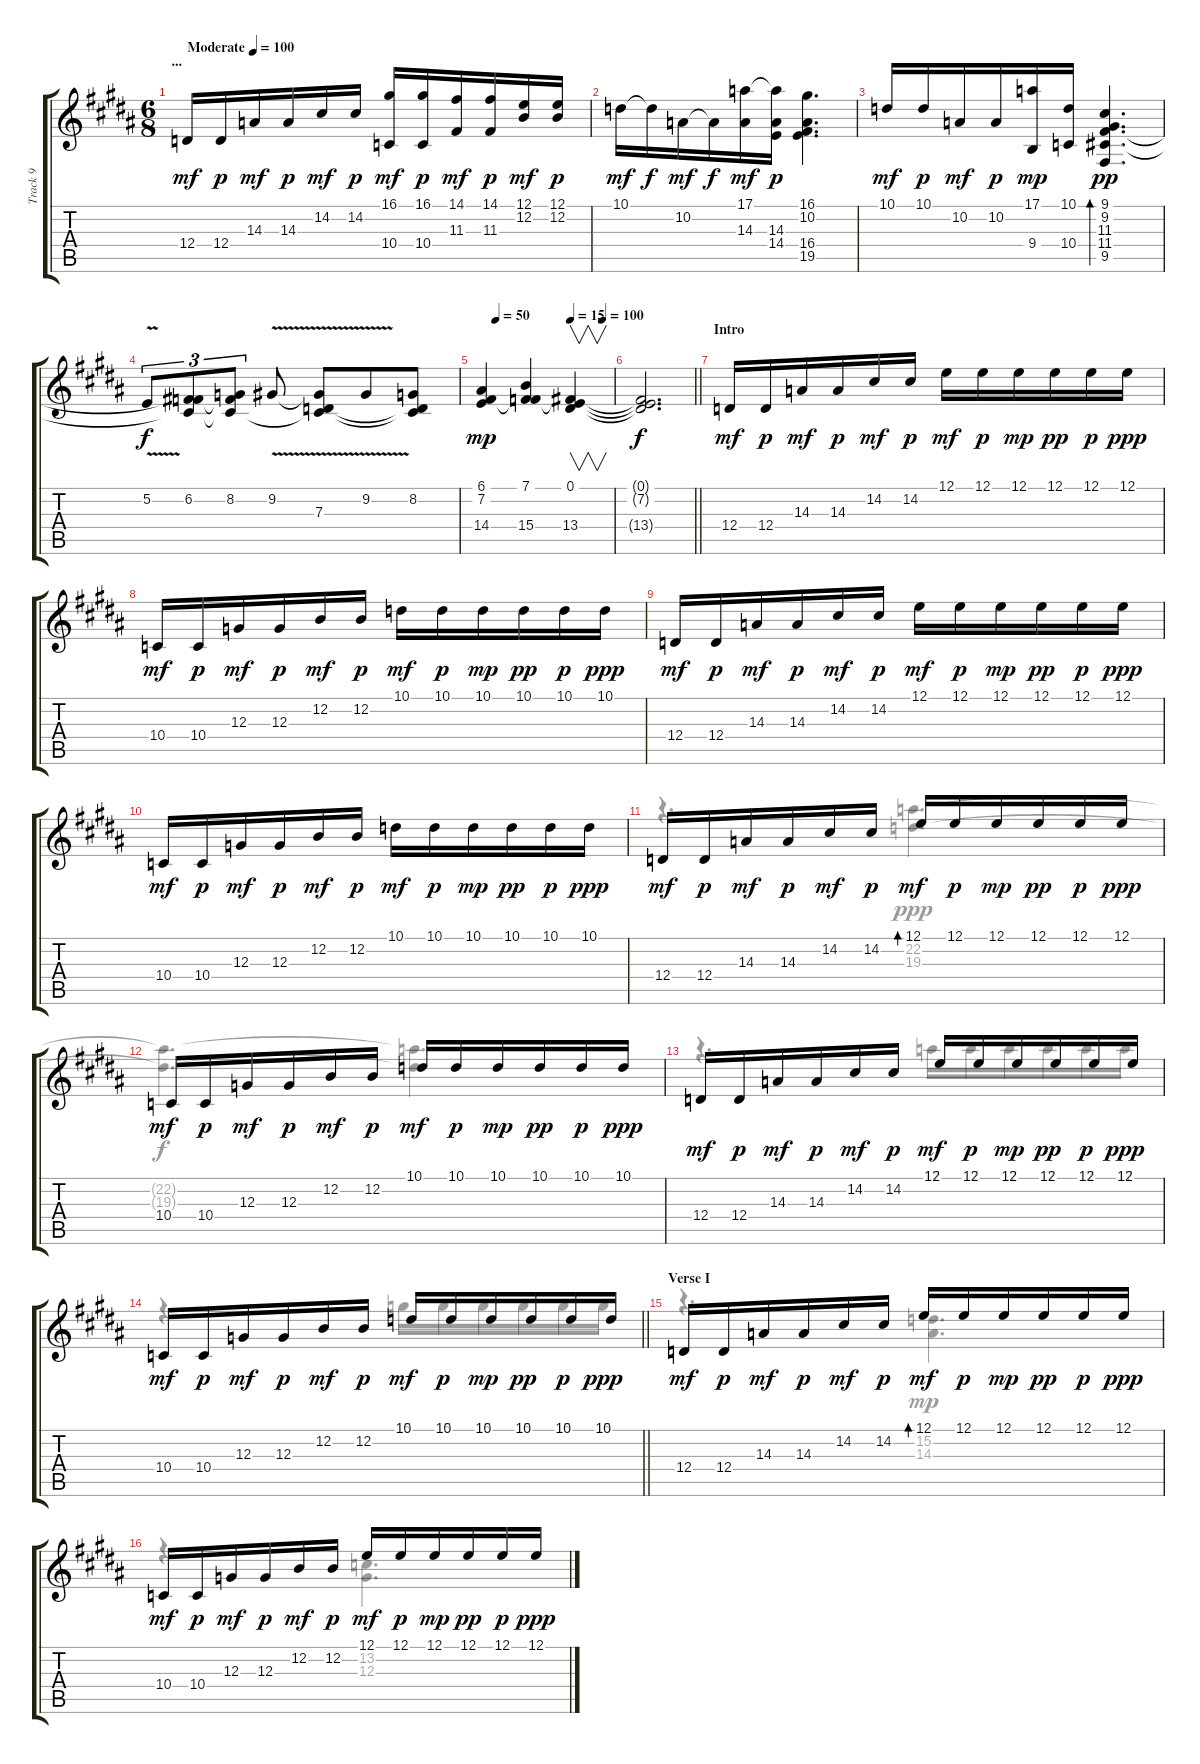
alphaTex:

\track ("Track 9" "Track 9") {instrument electricpiano1}
\staff {score tabs}
\tuning (E4 B3 G3 D3 A2 E2) {hide}
\voice
\ts (6 8)
\section ("" "...")
\tempo (100 "Moderate")
\clef g2
\ks b
12.4.16{dy mf instrument electricpiano1} 12.4.16{dy p} 14.3.16{dy mf} 14.3.16{dy p} 14.2.16{dy mf} 14.2.16{dy p} (16.1 10.4).16{dy mf} (16.1 10.4).16{dy p} (14.1 11.3).16{dy mf} (14.1 11.3).16{dy p} (12.1 12.2).16{dy mf} (12.1 12.2).16{dy p} |
10.1.16{dy mf} 10.1{t}.16{dy f} 10.2.16{dy mf} 10.2{t}.16{dy f} (17.1 14.3).16{dy mf} (17.1{t} 14.3 14.4).16{dy p} (16.1 10.2 16.4 19.5).4{d} |
10.1.16{dy mf} 10.1.16{dy p} 10.2.16{dy mf} 10.2.16{dy p} (17.1 9.4).16{dy mp} (10.1 10.4).16 (9.1 9.2 11.3 11.4 9.5).4{d bd 60 dy pp} |
5.2{v}.8{tu (3 2) dy f} (6.2 11.3{t} 11.4{t}).8{tu (3 2)} (8.2 11.3{t} 11.4{t}).8{tu (3 2)} 9.2{v}.8 (9.2{t} 7.3 11.4{t}).8 9.2{v}.8 (8.2 7.3{t} 11.4{t}).8 |
\tempo (50 0.08333333333333333)
\tempo (15 0.6666666666666666)
\tempo (100 0.9166666666666666)
(6.1 7.2 14.4).4{dy mp} (7.1 7.2{t} 15.4).4 (0.1 7.2{t} 13.4).4{v} |
\barLineRight lightlight
(0.1{t} 7.2{t} 13.4{t}).2{d dy f} |
\section ("" "Intro")
12.4.16{dy mf} 12.4.16{dy p} 14.3.16{dy mf} 14.3.16{dy p} 14.2.16{dy mf} 14.2.16{dy p} 12.1.16{dy mf} 12.1.16{dy p} 12.1.16{dy mp} 12.1.16{dy pp} 12.1.16{dy p} 12.1.16{dy ppp} |
10.4.16{dy mf} 10.4.16{dy p} 12.3.16{dy mf} 12.3.16{dy p} 12.2.16{dy mf} 12.2.16{dy p} 10.1.16{dy mf} 10.1.16{dy p} 10.1.16{dy mp} 10.1.16{dy pp} 10.1.16{dy p} 10.1.16{dy ppp} |
12.4.16{dy mf} 12.4.16{dy p} 14.3.16{dy mf} 14.3.16{dy p} 14.2.16{dy mf} 14.2.16{dy p} 12.1.16{dy mf} 12.1.16{dy p} 12.1.16{dy mp} 12.1.16{dy pp} 12.1.16{dy p} 12.1.16{dy ppp} |
10.4.16{dy mf} 10.4.16{dy p} 12.3.16{dy mf} 12.3.16{dy p} 12.2.16{dy mf} 12.2.16{dy p} 10.1.16{dy mf} 10.1.16{dy p} 10.1.16{dy mp} 10.1.16{dy pp} 10.1.16{dy p} 10.1.16{dy ppp} |
12.4.16{dy mf} 12.4.16{dy p} 14.3.16{dy mf} 14.3.16{dy p} 14.2.16{dy mf} 14.2.16{dy p} 12.1.16{bd 60 dy mf} 12.1.16{dy p} 12.1.16{dy mp} 12.1.16{dy pp} 12.1.16{dy p} 12.1.16{dy ppp} |
10.4.16{dy mf} 10.4.16{dy p} 12.3.16{dy mf} 12.3.16{dy p} 12.2.16{dy mf} 12.2.16{dy p} 10.1.16{dy mf} 10.1.16{dy p} 10.1.16{dy mp} 10.1.16{dy pp} 10.1.16{dy p} 10.1.16{dy ppp} |
12.4.16{dy mf} 12.4.16{dy p} 14.3.16{dy mf} 14.3.16{dy p} 14.2.16{dy mf} 14.2.16{dy p} 12.1.16{dy mf} 12.1.16{dy p} 12.1.16{dy mp} 12.1.16{dy pp} 12.1.16{dy p} 12.1.16{dy ppp} |
\barLineRight lightlight
10.4.16{dy mf} 10.4.16{dy p} 12.3.16{dy mf} 12.3.16{dy p} 12.2.16{dy mf} 12.2.16{dy p} 10.1.16{dy mf} 10.1.16{dy p} 10.1.16{dy mp} 10.1.16{dy pp} 10.1.16{dy p} 10.1.16{dy ppp} |
\section ("" "Verse I")
12.4.16{dy mf} 12.4.16{dy p} 14.3.16{dy mf} 14.3.16{dy p} 14.2.16{dy mf} 14.2.16{dy p} 12.1.16{bd 60 dy mf} 12.1.16{dy p} 12.1.16{dy mp} 12.1.16{dy pp} 12.1.16{dy p} 12.1.16{dy ppp} |
10.4.16{dy mf} 10.4.16{dy p} 12.3.16{dy mf} 12.3.16{dy p} 12.2.16{dy mf} 12.2.16{dy p} 12.1.16{dy mf} 12.1.16{dy p} 12.1.16{dy mp} 12.1.16{dy pp} 12.1.16{dy p} 12.1.16{dy ppp}
\voice
\clef g2
\ottava regular
\simile none
\ks b
|
|
|
|
|
\barLineRight lightlight
|
|
|
|
|
r.4{d} (22.2 19.3).4{d} |
(22.2{t} 19.3{t}).4{d dy f} (22.2{t} 19.3{t}).4{d} |
r.4{d} 17.1.16{dy mf} 17.1.16{dy p} 17.1.16{dy mp} 17.1.16{dy pp} 17.1.16{dy p} 17.1.16{dy ppp} |
\barLineRight lightlight
r.4{d} 15.1.16{dy mf} 15.1.16{dy p} 15.1.16{dy mp} 15.1.16{dy pp} 15.1.16{dy p} 15.1.16{dy ppp} |
r.4{d} (15.2 14.3).4{d dy mp} |
r.4{d} (13.2 12.3).4{d}
